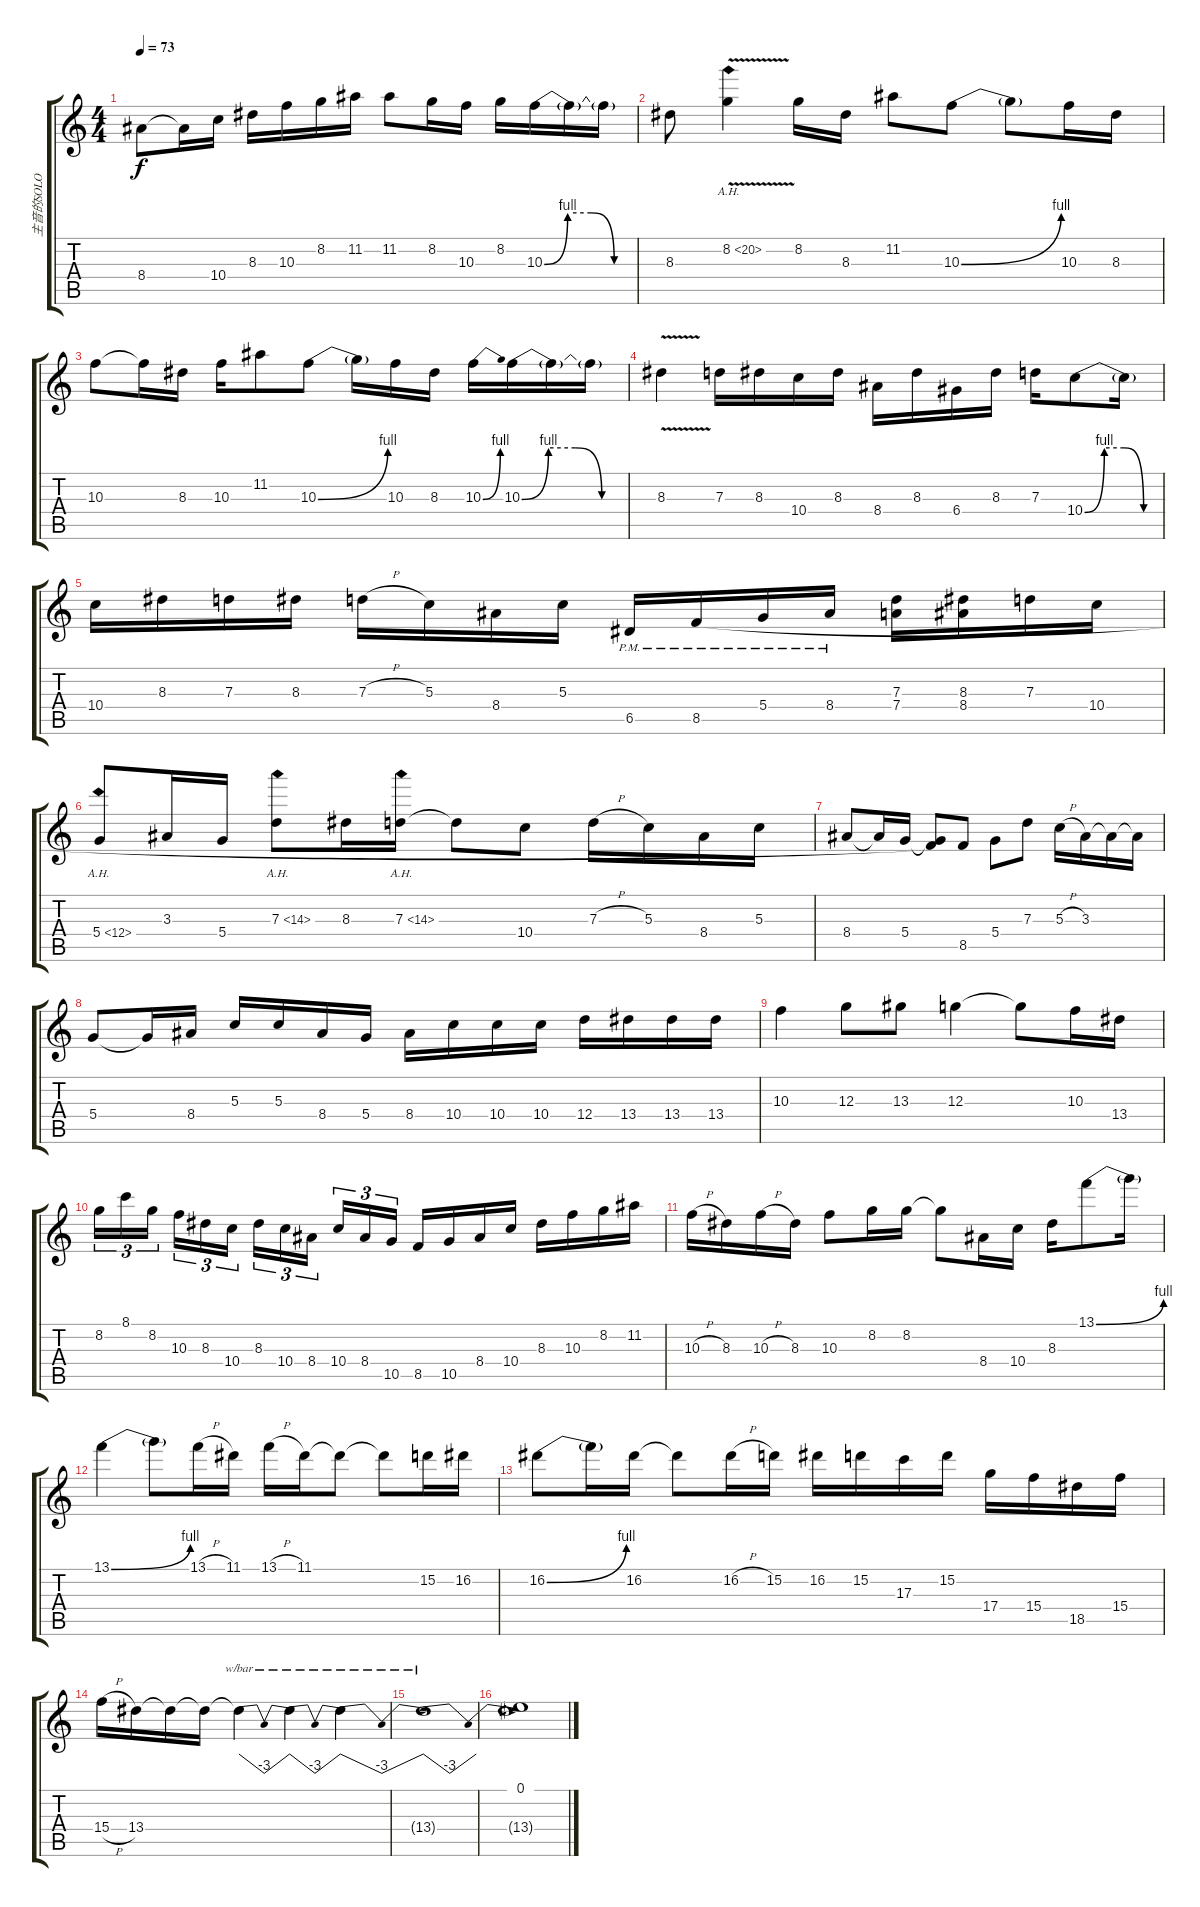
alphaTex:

\track ("主音的SOLO" "主音的SOLO") {instrument banjo}
\staff {score tabs}
\tuning (E4 B3 G3 D3 A2 E2) {hide}
\displaytranspose 12
\ts (4 4)
\tempo 73
\clef g2
\ks c
8.4.8{dy f} 8.4{t}.16 10.4.16 8.3.16 10.3.16 8.2.16 11.2.16 11.2.8 8.2.16 10.3.16 8.2.16 10.3{be (custom 0 0 15 4 30 4 45 0 60 0)}.16 10.3{t}.16 10.3{t}.16 |
8.3.8 8.2{ah 12 v}.4 8.2.16 8.3.16 11.2.8 10.3{be (bend 0 0 60 4)}.8 10.3{t}.8 10.3.16 8.3.16 |
10.3.8 10.3{t}.16 8.3.16 10.3.16 11.2.8 10.3{be (bend 0 0 60 4)}.8 10.3{t}.16 10.3.16 8.3.16 10.3{be (bend 0 0 60 4)}.16 10.3{be (custom 0 0 15 4 30 4 45 0 60 0)}.16 10.3{t}.16 10.3{t}.16 |
8.3{v}.4 7.3.16 8.3.16 10.4.16 8.3.16 8.4.16 8.3.16 6.4.16 8.3.16 7.3.16 10.4{be (custom 0 0 15 4 30 4 45 0 60 0)}.8 10.4{t}.16 |
10.4.16 8.3.16 7.3.16 8.3.16 7.3{h}.16 5.3.16 8.4.16 5.3.16 6.5{pm}.16 8.5{pm}.16 5.4{pm}.16 8.4{pm}.16 (7.3 7.4).16 (8.3 8.4).16 7.3.16 10.4.16 |
5.4{ah 7}.8 3.3.16 5.4.16 7.3{ah 7}.8 8.3.16 7.3{ah 7}.16 7.3{t}.8 10.4.8 7.3{h}.16 5.3.16 8.4.16 5.3.16 |
8.4.8 8.4{t}.16 5.4.16 (5.4{t} 8.5{t}).8 8.5.8 5.4.8 7.3.8 5.3{h}.16 3.3.16 3.3{t}.16 3.3{t}.16 |
5.4.8 5.4{t}.16 8.4.16 5.3.16 5.3.16 8.4.16 5.4.16 8.4.16 10.4.16 10.4.16 10.4.16 12.4.16 13.4.16 13.4.16 13.4.16 |
10.3.4 12.3.8 13.3.8 12.3.4 12.3{t}.8 10.3.16 13.4.16 |
8.2.16{tu (3 2)} 8.1.16{tu (3 2)} 8.2.16{tu (3 2)} 10.3.16{tu (3 2)} 8.3.16{tu (3 2)} 10.4.16{tu (3 2)} 8.3.16{tu (3 2)} 10.4.16{tu (3 2)} 8.4.16{tu (3 2)} 10.4.16{tu (3 2)} 8.4.16{tu (3 2)} 10.5.16{tu (3 2)} 8.5.16 10.5.16 8.4.16 10.4.16 8.3.16 10.3.16 8.2.16 11.2.16 |
10.3{h}.16 8.3.16 10.3{h}.16 8.3.16 10.3.8 8.2.16 8.2.16 8.2{t}.8 8.4.16 10.4.16 8.3.16 13.1{be (bend 0 0 60 4)}.8 13.1{t}.16 |
13.1{be (bend 0 0 60 4)}.4 13.1{t}.8 13.1{h}.16 11.1.16 13.1{h}.16 11.1.16 11.1{t}.8 11.1{t}.8 15.2.16 16.2.16 |
16.2{be (bend 0 0 60 4)}.8 16.2{t}.16 16.2.16 16.2{t}.8 16.2{h}.16 15.2.16 16.2.16 15.2.16 17.3.16 15.2.16 17.4.16 15.4.16 18.5.16 15.4.16 |
15.4{h}.16 13.4.16 13.4{t}.16 13.4{t}.16 13.4{t}.4{tbe (dip default 0 0 30 -12 60 0)} 13.4{t}.4{tbe (dip default 0 0 30 -12 60 0)} 13.4{t}.4{tbe (dip default 0 0 30 -12 60 0)} |
13.4{t}.1{tbe (dip default 0 0 30 -12 60 0)} |
(0.1 13.4{t}).1
